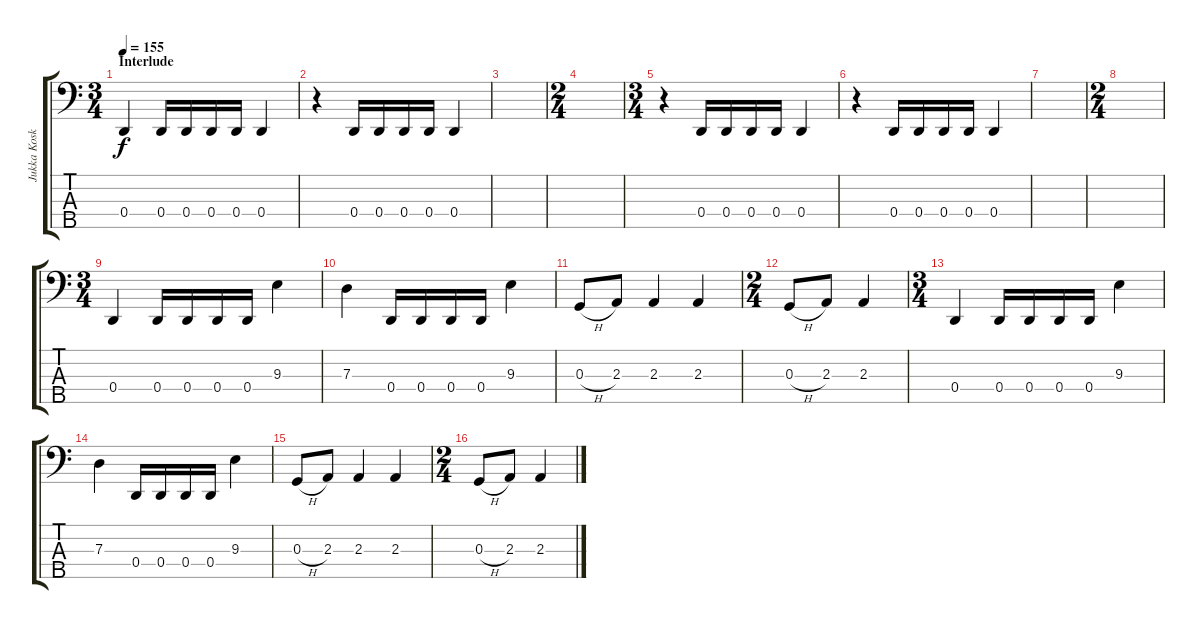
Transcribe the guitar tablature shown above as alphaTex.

\track ("Jukka Koskinen" "Jukka Kosk") {instrument electricbasspick}
\staff {score tabs}
\tuning (F2 C2 G1 D1 A0) {hide}
\ts (3 4)
\section ("" "Interlude")
\tempo 155
\clef f4
\ks c
0.4.4{dy f} 0.4.16 0.4.16 0.4.16 0.4.16 0.4.4 |
r.4 0.4.16 0.4.16 0.4.16 0.4.16 0.4.4 |
|
\ts (2 4)
|
\ts (3 4)
r.4 0.4.16 0.4.16 0.4.16 0.4.16 0.4.4 |
r.4 0.4.16 0.4.16 0.4.16 0.4.16 0.4.4 |
|
\ts (2 4)
|
\ts (3 4)
0.4.4 0.4.16 0.4.16 0.4.16 0.4.16 9.3.4 |
7.3.4 0.4.16 0.4.16 0.4.16 0.4.16 9.3.4 |
0.3{h}.8 2.3.8 2.3.4 2.3.4 |
\ts (2 4)
0.3{h}.8 2.3.8 2.3.4 |
\ts (3 4)
0.4.4 0.4.16 0.4.16 0.4.16 0.4.16 9.3.4 |
7.3.4 0.4.16 0.4.16 0.4.16 0.4.16 9.3.4 |
0.3{h}.8 2.3.8 2.3.4 2.3.4 |
\ts (2 4)
0.3{h}.8 2.3.8 2.3.4
